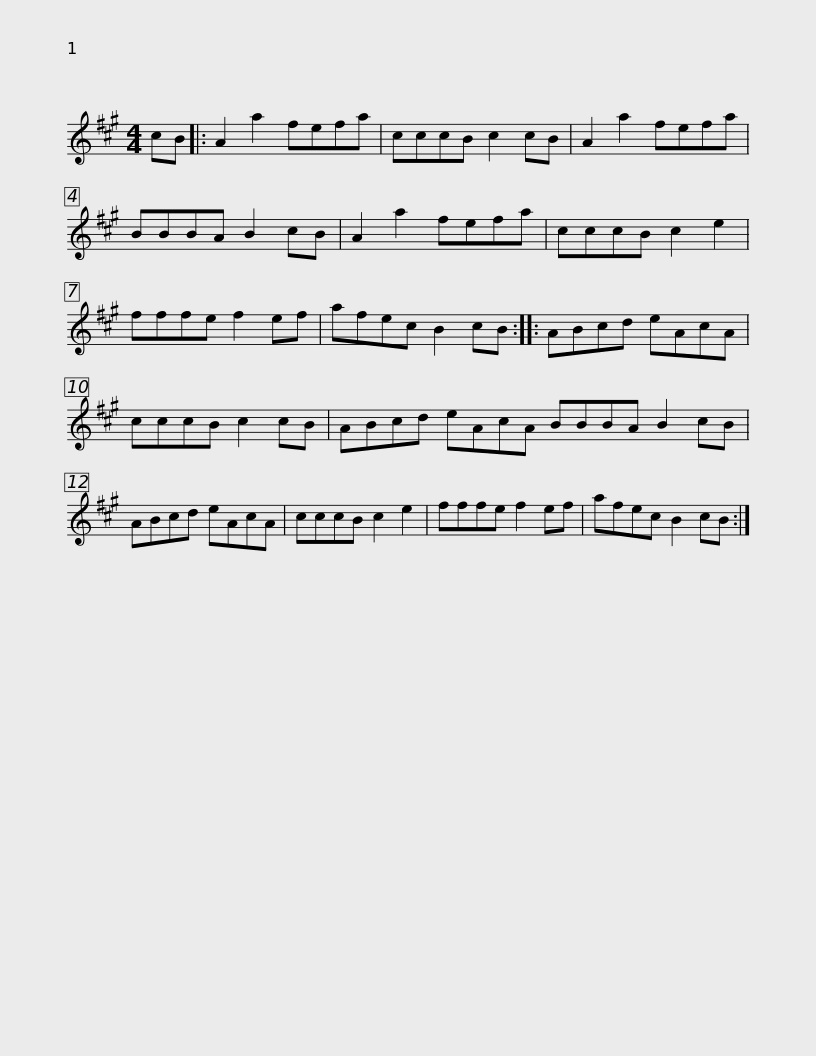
X:1
L:1/8
M:4/4
I:linebreak $
K:A
V:1 treble
V:1
 cB |: A2 a2 fefa | cccB c2 cB | A2 a2 fefa | BBBA B2 cB | %5
 A2 a2 fefa | cccB c2 e2 |$ fffe f2 ef | afec B2 cB :: ABcd eAcA | %10
 cccB c2 cB |$ ABcd eAcA BBBA B2 cB | ABcd eAcA | cccB c2 e2 | fffe f2 ef | %15
 afec B2 cB :| %16
